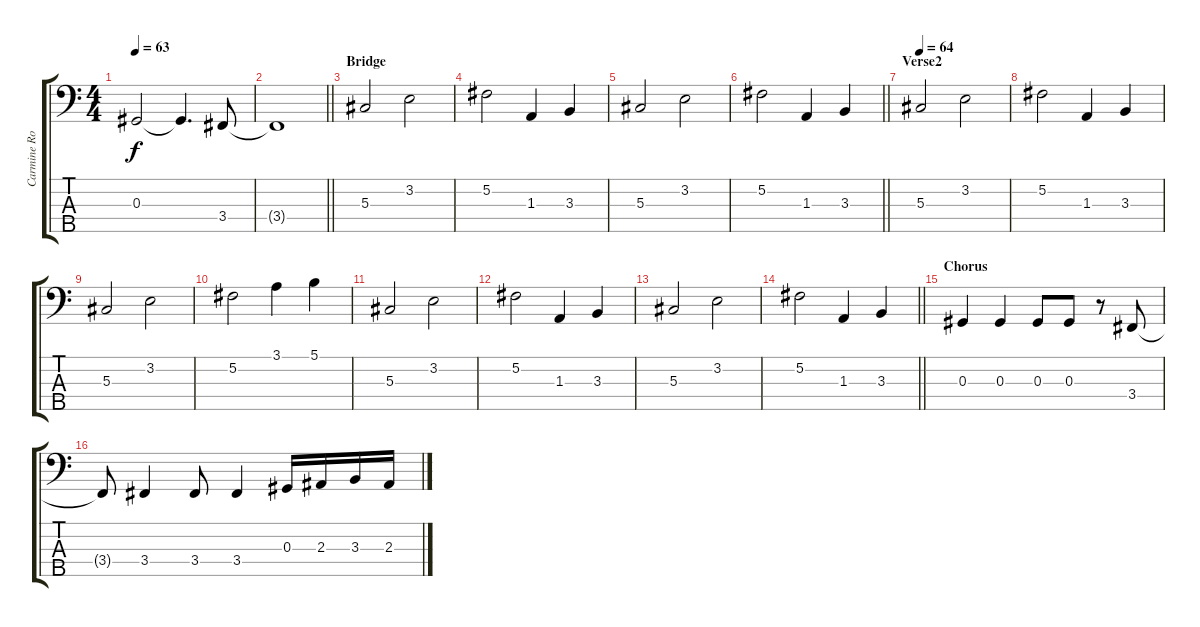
\track ("Carmine Rojas - Bass" "Carmine Ro") {instrument electricbassfinger}
\staff {score tabs}
\tuning (Gb2 Db2 Ab1 Eb1 Bb0) {hide}
\ts (4 4)
\tempo 63
\clef f4
\ks c
0.3.2{dy f} 0.3{t}.4{d} 3.4.8 |
\barLineRight lightlight
3.4{t}.1 |
\section ("" "Bridge")
5.3.2 3.2.2 |
5.2.2 1.3.4 3.3.4 |
5.3.2 3.2.2 |
\barLineRight lightlight
5.2.2 1.3.4 3.3.4 |
\section ("" "Verse2")
\tempo 64
5.3.2 3.2.2 |
5.2.2 1.3.4 3.3.4 |
5.3.2 3.2.2 |
5.2.2 3.1.4 5.1.4 |
5.3.2 3.2.2 |
5.2.2 1.3.4 3.3.4 |
5.3.2 3.2.2 |
\barLineRight lightlight
5.2.2 1.3.4 3.3.4 |
\section ("" "Chorus")
0.3.4 0.3.4 0.3.8 0.3.8 r.8 3.4.8 |
3.4{t}.8 3.4.4 3.4.8 3.4.4 0.3.16 2.3.16 3.3.16 2.3.16
